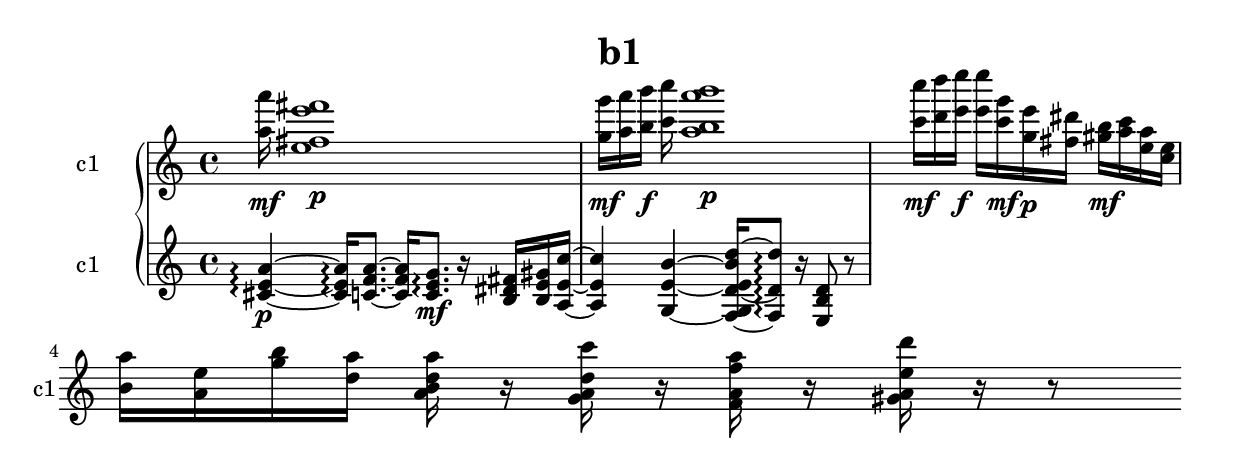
\version "2.14.2"
\language "english"
\header { title = "b1" tagline = "" }
\score { <<

\new PianoStaff <<
\new Staff {\set Staff.instrumentName = "c1"
\set Staff.shortInstrumentName = "c1"
{
  \clef treble \key c \major \time 4/4 <a''' a''>16\mf <e''' e'' fs''' fs''>1\p <g''' g''>16\mf <a''' a''>16 <b''' b''>16\f <c'''' c'''>16 <a''' a'' b''' b''>1\p <c'''' c'''>16\mf <d'''' d'''>16 <e'''' e'''>16\f <e'''' e'''>16 <g''' c'''>16\mf <e''' g''>16\p <ds''' fs''>16 <b'' gs''>16\mf <c''' a''>16 | <a'' e''>16 <e'' c''>16 <a'' b'>16 <e'' a'>16 <b'' g''>16 <a'' d''>16 <d'' b' a'' a'>16 r16 <d'' g' c''' a'>16 r16 <a'' f' f'' a'>16 r16 <d''' gs' e'' a'>16 r16 r8 | % 0
} }
\new Staff {\set Staff.instrumentName = "c1"
\set Staff.shortInstrumentName = "c1"
{
  \clef treble \key c \major \time 4/4 <cs' e' a'>4~\arpeggio\p <cs' e' a'>16\arpeggio <c' f' a'>8.~ <c' f' a'>16 <e' c' g'>8.\arpeggio\mf r16 <ds' fs' b>16 <e' gs' b>16 <a e' c''>16~ | <a e' c''>4 <e' g b'>4~ <e' g b' f d' d''>16~ <f d' d''>8\arpeggio r16 <e b d'>8 r8 | % 0
} }
>>
>> }
